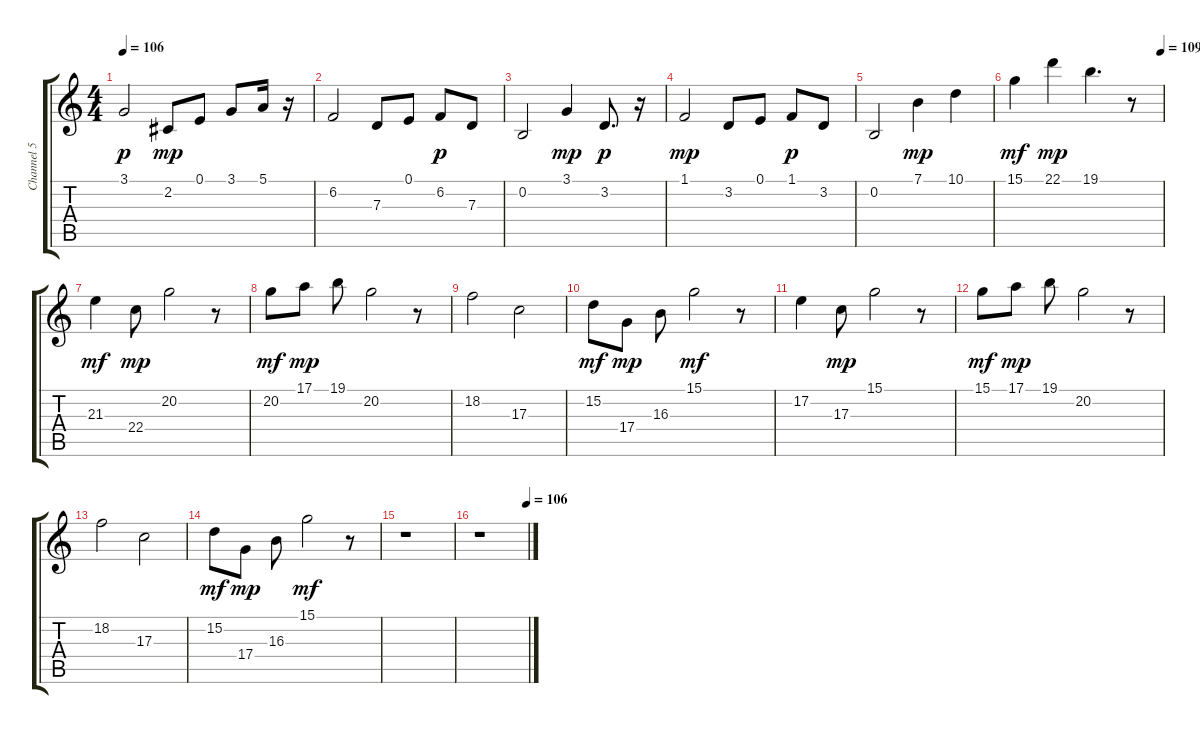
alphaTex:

\track ("Channel 5" "Channel 5") {instrument stringensemble2}
\staff {score tabs}
\tuning (E4 B3 G3 D3 A2 E2) {hide}
\ts (4 4)
\tempo 106
\clef g2
\ks c
3.1.2{dy p} 2.2.8{dy mp} 0.1.8 3.1.8 5.1.16 r.16 |
6.2.2 7.3.8 0.1.8 6.2.8{dy p} 7.3.8 |
0.2.2 3.1.4{dy mp} 3.2.8{d dy p} r.16 |
1.1.2{dy mp} 3.2.8 0.1.8 1.1.8{dy p} 3.2.8 |
0.2.2 7.1.4{dy mp} 10.1.4 |
\tempo (109 0.9895833333333334)
15.1.4{dy mf} 22.1.4{dy mp} 19.1.4{d} r.8 |
21.3.4{dy mf} 22.4.8{dy mp} 20.2.2 r.8 |
20.2.8{dy mf} 17.1.8{dy mp} 19.1.8 20.2.2 r.8 |
18.2.2 17.3.2 |
15.2.8{dy mf} 17.4.8{dy mp} 16.3.8 15.1.2{dy mf} r.8 |
17.2.4 17.3.8{dy mp} 15.1.2 r.8 |
15.1.8{dy mf} 17.1.8{dy mp} 19.1.8 20.2.2 r.8 |
18.2.2 17.3.2 |
15.2.8{dy mf} 17.4.8{dy mp} 16.3.8 15.1.2{dy mf} r.8 |
r.1 |
\tempo (106 0.984375)
r.1
